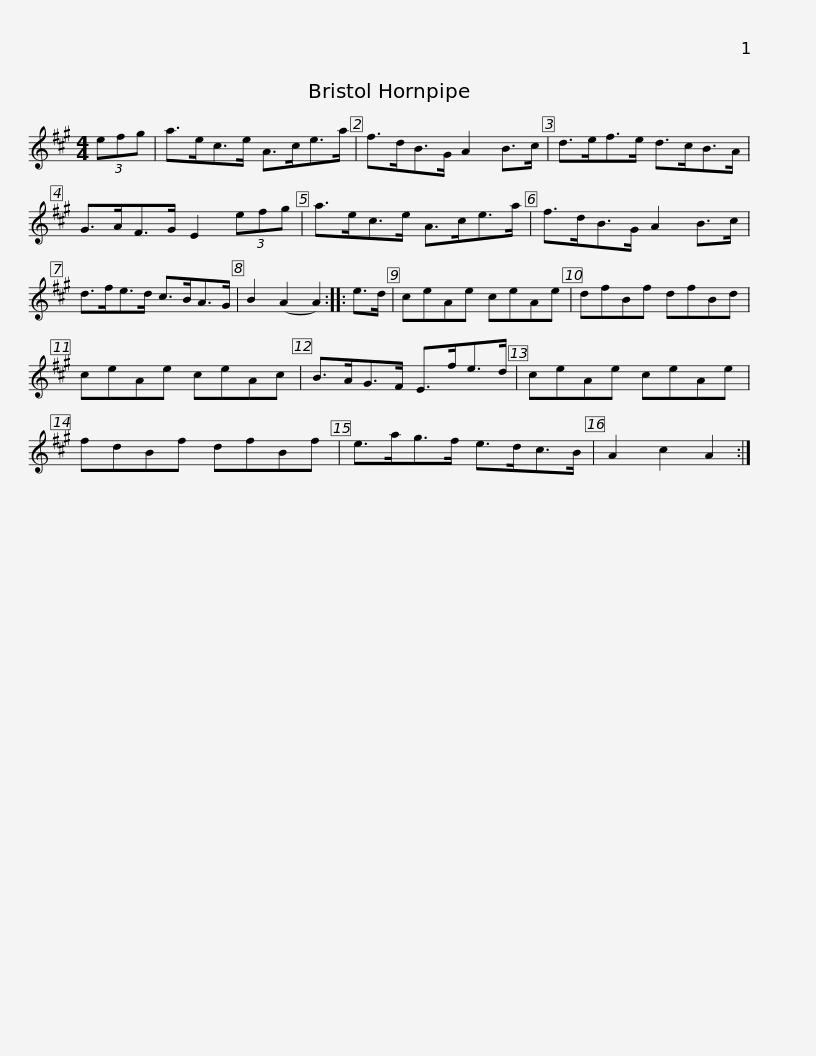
X:1
L:1/8
M:4/4
I:linebreak $
K:A
V:1 treble
V:1
 (3efg | a>ec>e A>ce>a | f>dB>G A2 B>c | d>ef>e d>cB>A | G>AF>G E2 (3efg |$ %5
 a>ec>e A>ce>a | f>dB>G A2 B>c | d>fe>d c>BA>G | B2 (A2 A2) :: e>d | %10
 ceAe ceAe |$ dfBf dfBd | ceAe ceAc | B>AG>F E>fe>d | ceAe ceAe | %15
 fdBf dfBf |$ e>ag>f e>dc>B | A2 c2 A2 :| %18
